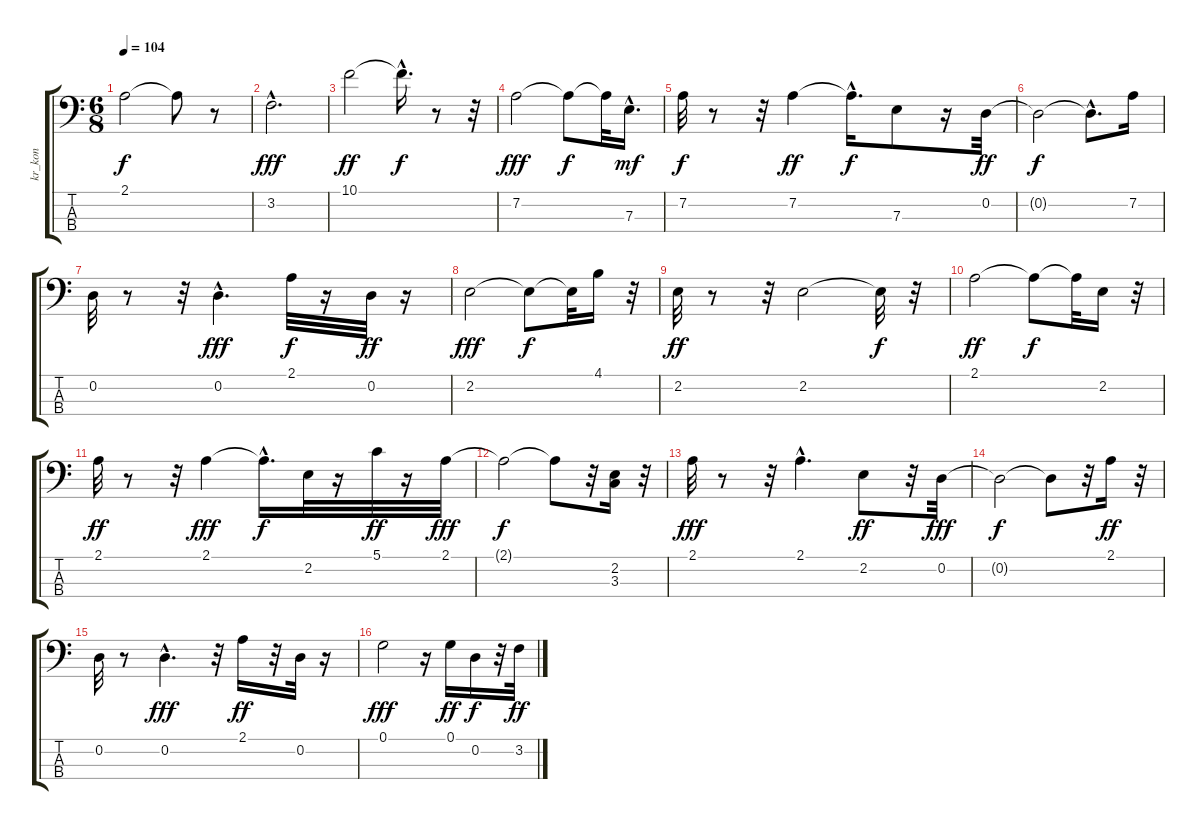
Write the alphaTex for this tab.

\track ("kr_kon" "kr_kon") {instrument electricbassfinger}
\staff {score tabs}
\tuning (G2 D2 A1 E1) {hide}
\ts (6 8)
\tempo 104
\clef f4
\ks c
2.1{t}.2{dy f} 2.1{t}.8 r.8 |
3.2{hac}.2{d dy fff} |
10.1.2{dy ff} 10.1{hac t}.16{d dy f} r.8 r.32 |
7.2.2{dy fff} 7.2{t}.8{dy f} 7.2{t}.32 7.3{hac}.16{d dy mf} |
7.2.32{dy f} r.8 r.32 7.2.4{dy ff} 7.2{hac t}.16{d dy f} 7.3.8 r.16 0.2.32{dy ff} |
0.2{t}.2{dy f} 0.2{hac t}.8{d} 7.2.16 |
0.2.32 r.8 r.32 0.2{hac}.4{d dy fff} 2.1.32{dy f} r.16 0.2.32{dy ff} r.16 |
2.2.2{dy fff} 2.2{t}.8{dy f} 2.2{t}.32 4.1.16 r.32 |
2.2.32{dy ff} r.8 r.32 2.2.2 2.2{t}.32{dy f} r.32 |
2.1.2{dy ff} 2.1{t}.8{dy f} 2.1{t}.32 2.2.16 r.32 |
2.1.32{dy ff} r.8 r.32 2.1.4{dy fff} 2.1{hac t}.16{d dy f} 2.2.32 r.16 5.1.32{dy ff} r.16 2.1.32{dy fff} |
2.1{t}.2{dy f} 2.1{t}.8 r.32 (2.2 3.3).16 r.32 |
2.1.32{dy fff} r.8 r.32 2.1{hac}.4{d} 2.2.8{dy ff} r.32 0.2.32{dy fff} |
0.2{t}.2{dy f} 0.2{t}.8 r.32 2.1.16{dy ff} r.32 |
0.2.32 r.8 0.2{hac}.4{d dy fff} r.32 2.1.16{dy ff} r.32 0.2.32 r.16 |
0.1.2{dy fff} r.16 0.1.16{dy ff} 0.2.16{dy f} r.32 3.2.32{dy ff}
